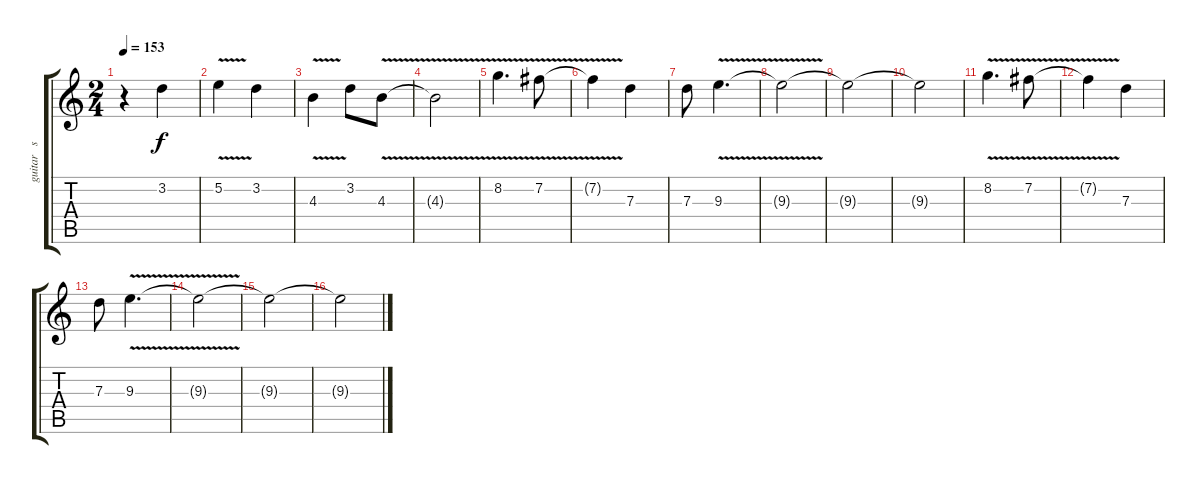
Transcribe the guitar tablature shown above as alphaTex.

\track ("guitar   solo    left" "guitar   s") {instrument overdrivenguitar}
\staff {score tabs}
\tuning (E4 B3 G3 D3 A2 E2) {hide}
\ts (2 4)
\tempo 153
\clef g2
\ks c
r.4{dy f} 3.2.4 |
5.2{v}.4 3.2.4 |
4.3{v}.4 3.2.8 4.3{v}.8 |
4.3{t}.2 |
8.2{v}.4{d} 7.2{v}.8 |
7.2{t}.4 7.3.4 |
7.3.8 9.3{v}.4{d} |
9.3{t}.2 |
9.3{t}.2 |
9.3{t}.2 |
8.2{v}.4{d} 7.2{v}.8 |
7.2{t}.4 7.3.4 |
7.3.8 9.3{v}.4{d} |
9.3{t}.2 |
9.3{t}.2 |
9.3{t}.2{volume 8}
